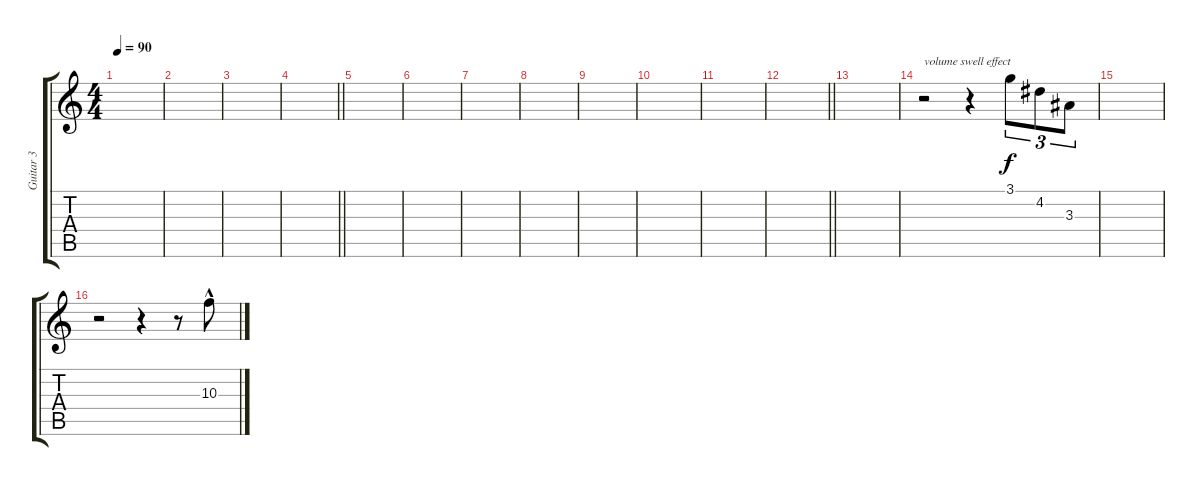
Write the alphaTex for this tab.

\track ("Guitar 3" "Guitar 3") {instrument electricguitarclean}
\staff {score tabs}
\tuning (E4 B3 G3 D3 A2 E2) {hide}
\ts (4 4)
\tempo 90
\clef g2
\ks c
|
|
|
\barLineRight lightlight
|
|
|
|
|
|
|
|
\barLineRight lightlight
|
|
r.2{txt "volume swell effect"} r.4 3.1.8{tu (3 2)} 4.2.8{tu (3 2)} 3.3.8{tu (3 2)} |
|
r.2 r.4 r.8 10.3{hac}.8
